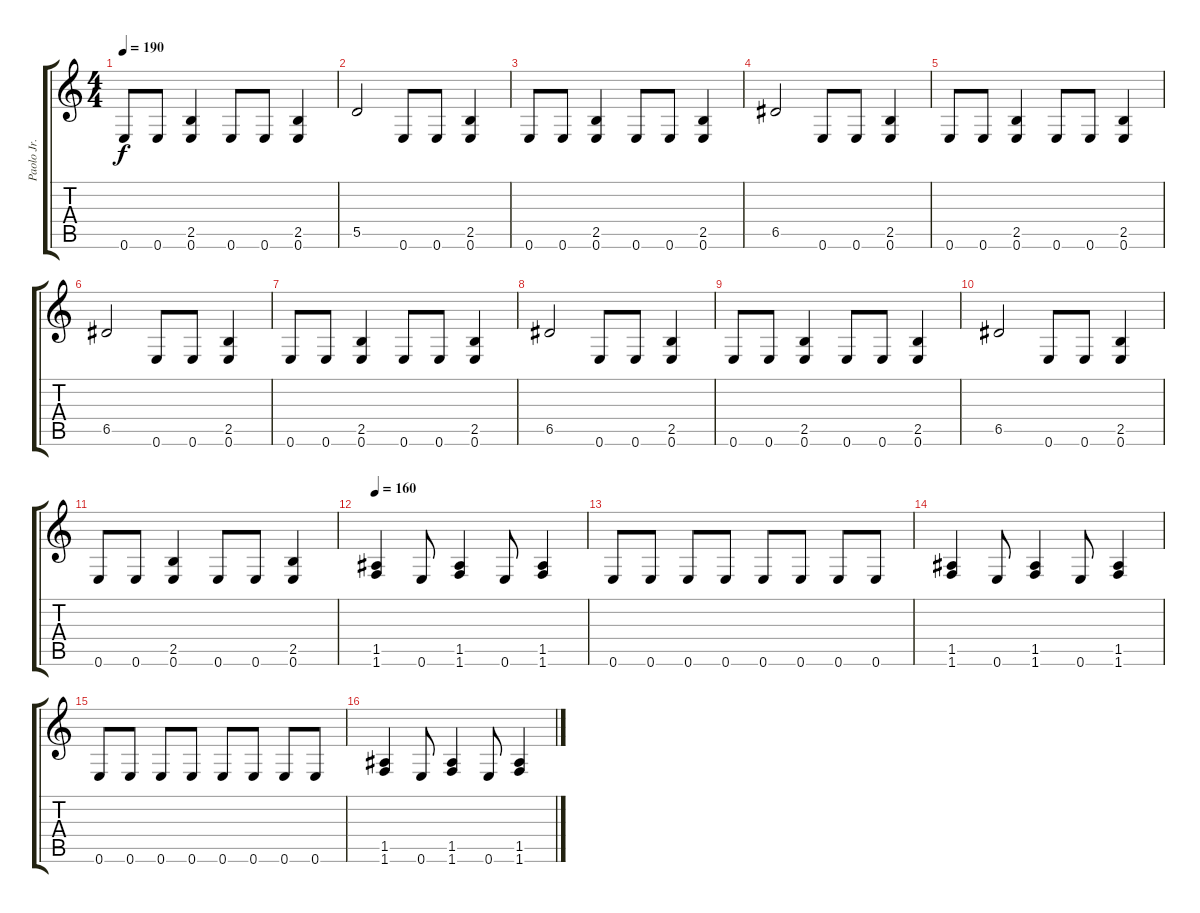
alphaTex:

\track ("Paolo Jr." "Paolo Jr.") {instrument electricbasspick}
\staff {score tabs}
\tuning (E4 B3 G3 D3 A2 E2) {hide}
\ts (4 4)
\tempo 190
\clef g2
\ks c
0.6.8{dy f} 0.6.8 (2.5 0.6).4 0.6.8 0.6.8 (2.5 0.6).4 |
5.5.2 0.6.8 0.6.8 (2.5 0.6).4 |
0.6.8 0.6.8 (2.5 0.6).4 0.6.8 0.6.8 (2.5 0.6).4 |
6.5.2 0.6.8 0.6.8 (2.5 0.6).4 |
0.6.8 0.6.8 (2.5 0.6).4 0.6.8 0.6.8 (2.5 0.6).4 |
6.5.2 0.6.8 0.6.8 (2.5 0.6).4 |
0.6.8 0.6.8 (2.5 0.6).4 0.6.8 0.6.8 (2.5 0.6).4 |
6.5.2 0.6.8 0.6.8 (2.5 0.6).4 |
0.6.8 0.6.8 (2.5 0.6).4 0.6.8 0.6.8 (2.5 0.6).4 |
6.5.2 0.6.8 0.6.8 (2.5 0.6).4 |
0.6.8 0.6.8 (2.5 0.6).4 0.6.8 0.6.8 (2.5 0.6).4 |
\tempo 160
(1.5 1.6).4 0.6.8 (1.5 1.6).4 0.6.8 (1.5 1.6).4 |
0.6.8 0.6.8 0.6.8 0.6.8 0.6.8 0.6.8 0.6.8 0.6.8 |
(1.5 1.6).4 0.6.8 (1.5 1.6).4 0.6.8 (1.5 1.6).4 |
0.6.8 0.6.8 0.6.8 0.6.8 0.6.8 0.6.8 0.6.8 0.6.8 |
(1.5 1.6).4 0.6.8 (1.5 1.6).4 0.6.8 (1.5 1.6).4
